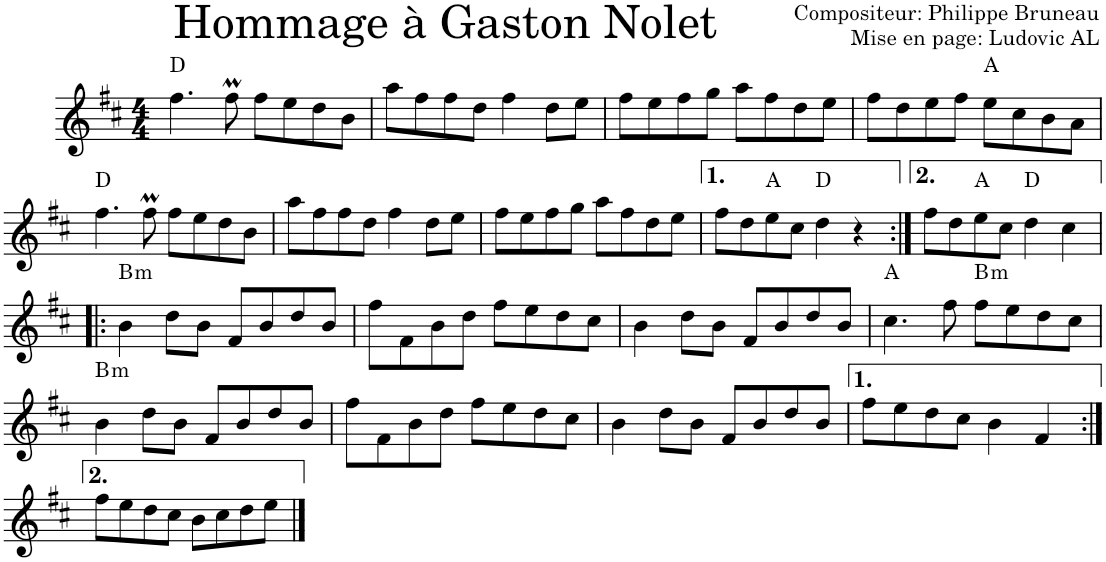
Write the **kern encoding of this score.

**kern	**harte
*part1	*part1
*staff1	*
*I"Voice	*
*I'V	*
*clefG2	*
*k[f#c#]	*
*M4/4	*
=1	=1
4.ff#\	D:maj
8ff#m\	.
8ff#\L	.
8ee\	.
8dd\	.
8b\J	.
=2	=2
8aa\L	.
8ff#\	.
8ff#\	.
8dd\J	.
4ff#\	.
8dd\L	.
8ee\J	.
=3	=3
8ff#\L	.
8ee\	.
8ff#\	.
8gg\J	.
8aa\L	.
8ff#\	.
8dd\	.
8ee\J	.
=4	=4
8ff#\L	.
8dd\	.
8ee\	.
8ff#\J	.
8ee\L	A:maj
8cc#\	.
8b\	.
8a\J	.
!!LO:LB:g=z
=5	=5
4.ff#\	D:maj
8ff#m\	.
8ff#\L	.
8ee\	.
8dd\	.
8b\J	.
=6	=6
8aa\L	.
8ff#\	.
8ff#\	.
8dd\J	.
4ff#\	.
8dd\L	.
8ee\J	.
=7	=7
8ff#\L	.
8ee\	.
8ff#\	.
8gg\J	.
8aa\L	.
8ff#\	.
8dd\	.
8ee\J	.
=8	=8
8ff#\L	.
8dd\	.
8ee\	A:maj
8cc#\J	.
4dd\	D:maj
4r	.
=9:|!	=9:|!
8ff#\L	.
8dd\	.
8ee\	A:maj
8cc#\J	.
4dd\	D:maj
4cc#\	.
!!LO:LB:g=z
=10!|:	=10!|:
!	!LO:H:kt=m
4b\	B:min
8dd\L	.
8b\J	.
8f#/L	.
8b/	.
8dd/	.
8b/J	.
=11	=11
8ff#\L	.
8f#\	.
8b\	.
8dd\J	.
8ff#\L	.
8ee\	.
8dd\	.
8cc#\J	.
=12	=12
4b\	.
8dd\L	.
8b\J	.
8f#/L	.
8b/	.
8dd/	.
8b/J	.
=13	=13
4.cc#\	A:maj
8ff#\	.
!	!LO:H:kt=m
8ff#\L	B:min
8ee\	.
8dd\	.
8cc#\J	.
!!LO:LB:g=z
=14	=14
!	!LO:H:kt=m
4b\	B:min
8dd\L	.
8b\J	.
8f#/L	.
8b/	.
8dd/	.
8b/J	.
=15	=15
8ff#\L	.
8f#\	.
8b\	.
8dd\J	.
8ff#\L	.
8ee\	.
8dd\	.
8cc#\J	.
=16	=16
4b\	.
8dd\L	.
8b\J	.
8f#/L	.
8b/	.
8dd/	.
8b/J	.
=17	=17
8ff#\L	.
8ee\	.
8dd\	.
8cc#\J	.
4b\	.
4f#/	.
!!LO:LB:g=z
=18:|!	=18:|!
8ff#\L	.
8ee\	.
8dd\	.
8cc#\J	.
8b\L	.
8cc#\	.
8dd\	.
8ee\J	.
==	==
*-	*-
